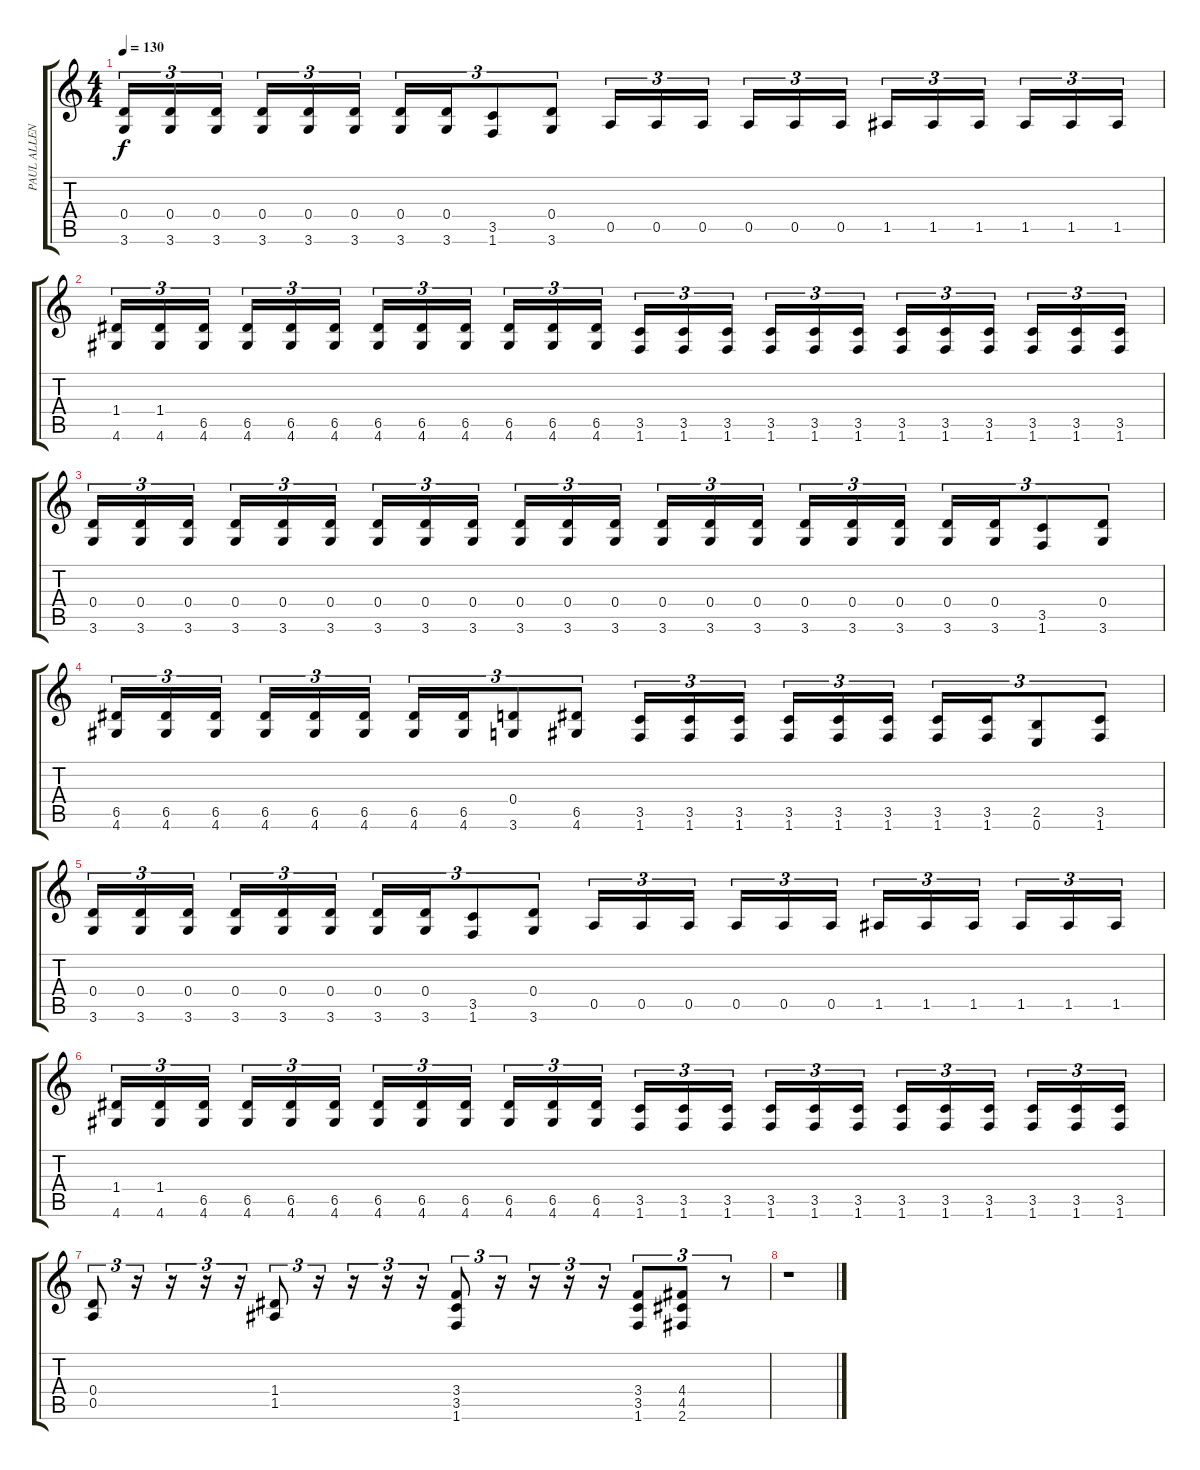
\track ("PAUL ALLENDER" "PAUL ALLEN") {instrument overdrivenguitar}
\staff {score tabs}
\tuning (E4 B3 G3 D3 A2 E2) {hide}
\ts (4 4)
\tempo 130
\clef g2
\ks c
(0.4 3.6).16{tu (3 2) dy f} (0.4 3.6).16{tu (3 2)} (0.4 3.6).16{tu (3 2) beam splitsecondary} (0.4 3.6).16{tu (3 2)} (0.4 3.6).16{tu (3 2)} (0.4 3.6).16{tu (3 2)} (0.4 3.6).16{tu (3 2)} (0.4 3.6).16{tu (3 2)} (3.5 1.6).8{tu (3 2)} (0.4 3.6).8{tu (3 2)} 0.5.16{tu (3 2)} 0.5.16{tu (3 2)} 0.5.16{tu (3 2) beam splitsecondary} 0.5.16{tu (3 2)} 0.5.16{tu (3 2)} 0.5.16{tu (3 2)} 1.5.16{tu (3 2)} 1.5.16{tu (3 2)} 1.5.16{tu (3 2) beam splitsecondary} 1.5.16{tu (3 2)} 1.5.16{tu (3 2)} 1.5.16{tu (3 2)} |
(1.4 4.6).16{tu (3 2)} (1.4 4.6).16{tu (3 2)} (6.5 4.6).16{tu (3 2) beam splitsecondary} (6.5 4.6).16{tu (3 2)} (6.5 4.6).16{tu (3 2)} (6.5 4.6).16{tu (3 2)} (6.5 4.6).16{tu (3 2)} (6.5 4.6).16{tu (3 2)} (6.5 4.6).16{tu (3 2) beam splitsecondary} (6.5 4.6).16{tu (3 2)} (6.5 4.6).16{tu (3 2)} (6.5 4.6).16{tu (3 2)} (3.5 1.6).16{tu (3 2)} (3.5 1.6).16{tu (3 2)} (3.5 1.6).16{tu (3 2) beam splitsecondary} (3.5 1.6).16{tu (3 2)} (3.5 1.6).16{tu (3 2)} (3.5 1.6).16{tu (3 2)} (3.5 1.6).16{tu (3 2)} (3.5 1.6).16{tu (3 2)} (3.5 1.6).16{tu (3 2) beam splitsecondary} (3.5 1.6).16{tu (3 2)} (3.5 1.6).16{tu (3 2)} (3.5 1.6).16{tu (3 2)} |
(0.4 3.6).16{tu (3 2)} (0.4 3.6).16{tu (3 2)} (0.4 3.6).16{tu (3 2) beam splitsecondary} (0.4 3.6).16{tu (3 2)} (0.4 3.6).16{tu (3 2)} (0.4 3.6).16{tu (3 2)} (0.4 3.6).16{tu (3 2)} (0.4 3.6).16{tu (3 2)} (0.4 3.6).16{tu (3 2) beam splitsecondary} (0.4 3.6).16{tu (3 2)} (0.4 3.6).16{tu (3 2)} (0.4 3.6).16{tu (3 2)} (0.4 3.6).16{tu (3 2)} (0.4 3.6).16{tu (3 2)} (0.4 3.6).16{tu (3 2) beam splitsecondary} (0.4 3.6).16{tu (3 2)} (0.4 3.6).16{tu (3 2)} (0.4 3.6).16{tu (3 2)} (0.4 3.6).16{tu (3 2)} (0.4 3.6).16{tu (3 2)} (3.5 1.6).8{tu (3 2)} (0.4 3.6).8{tu (3 2)} |
(6.5 4.6).16{tu (3 2)} (6.5 4.6).16{tu (3 2)} (6.5 4.6).16{tu (3 2) beam splitsecondary} (6.5 4.6).16{tu (3 2)} (6.5 4.6).16{tu (3 2)} (6.5 4.6).16{tu (3 2)} (6.5 4.6).16{tu (3 2)} (6.5 4.6).16{tu (3 2)} (0.4 3.6).8{tu (3 2)} (6.5 4.6).8{tu (3 2)} (3.5 1.6).16{tu (3 2)} (3.5 1.6).16{tu (3 2)} (3.5 1.6).16{tu (3 2) beam splitsecondary} (3.5 1.6).16{tu (3 2)} (3.5 1.6).16{tu (3 2)} (3.5 1.6).16{tu (3 2)} (3.5 1.6).16{tu (3 2)} (3.5 1.6).16{tu (3 2)} (2.5 0.6).8{tu (3 2)} (3.5 1.6).8{tu (3 2)} |
(0.4 3.6).16{tu (3 2)} (0.4 3.6).16{tu (3 2)} (0.4 3.6).16{tu (3 2) beam splitsecondary} (0.4 3.6).16{tu (3 2)} (0.4 3.6).16{tu (3 2)} (0.4 3.6).16{tu (3 2)} (0.4 3.6).16{tu (3 2)} (0.4 3.6).16{tu (3 2)} (3.5 1.6).8{tu (3 2)} (0.4 3.6).8{tu (3 2)} 0.5.16{tu (3 2)} 0.5.16{tu (3 2)} 0.5.16{tu (3 2) beam splitsecondary} 0.5.16{tu (3 2)} 0.5.16{tu (3 2)} 0.5.16{tu (3 2)} 1.5.16{tu (3 2)} 1.5.16{tu (3 2)} 1.5.16{tu (3 2) beam splitsecondary} 1.5.16{tu (3 2)} 1.5.16{tu (3 2)} 1.5.16{tu (3 2)} |
(1.4 4.6).16{tu (3 2)} (1.4 4.6).16{tu (3 2)} (6.5 4.6).16{tu (3 2) beam splitsecondary} (6.5 4.6).16{tu (3 2)} (6.5 4.6).16{tu (3 2)} (6.5 4.6).16{tu (3 2)} (6.5 4.6).16{tu (3 2)} (6.5 4.6).16{tu (3 2)} (6.5 4.6).16{tu (3 2) beam splitsecondary} (6.5 4.6).16{tu (3 2)} (6.5 4.6).16{tu (3 2)} (6.5 4.6).16{tu (3 2)} (3.5 1.6).16{tu (3 2)} (3.5 1.6).16{tu (3 2)} (3.5 1.6).16{tu (3 2) beam splitsecondary} (3.5 1.6).16{tu (3 2)} (3.5 1.6).16{tu (3 2)} (3.5 1.6).16{tu (3 2)} (3.5 1.6).16{tu (3 2)} (3.5 1.6).16{tu (3 2)} (3.5 1.6).16{tu (3 2) beam splitsecondary} (3.5 1.6).16{tu (3 2)} (3.5 1.6).16{tu (3 2)} (3.5 1.6).16{tu (3 2)} |
(0.4 0.5).8{tu (3 2)} r.16{tu (3 2)} r.16{tu (3 2)} r.16{tu (3 2)} r.16{tu (3 2)} (1.4 1.5).8{tu (3 2)} r.16{tu (3 2)} r.16{tu (3 2)} r.16{tu (3 2)} r.16{tu (3 2)} (3.4 3.5 1.6).8{tu (3 2)} r.16{tu (3 2)} r.16{tu (3 2)} r.16{tu (3 2)} r.16{tu (3 2)} (3.4 3.5 1.6).8{tu (3 2)} (4.4 4.5 2.6).8{tu (3 2)} r.8{tu (3 2)} |
r.1
